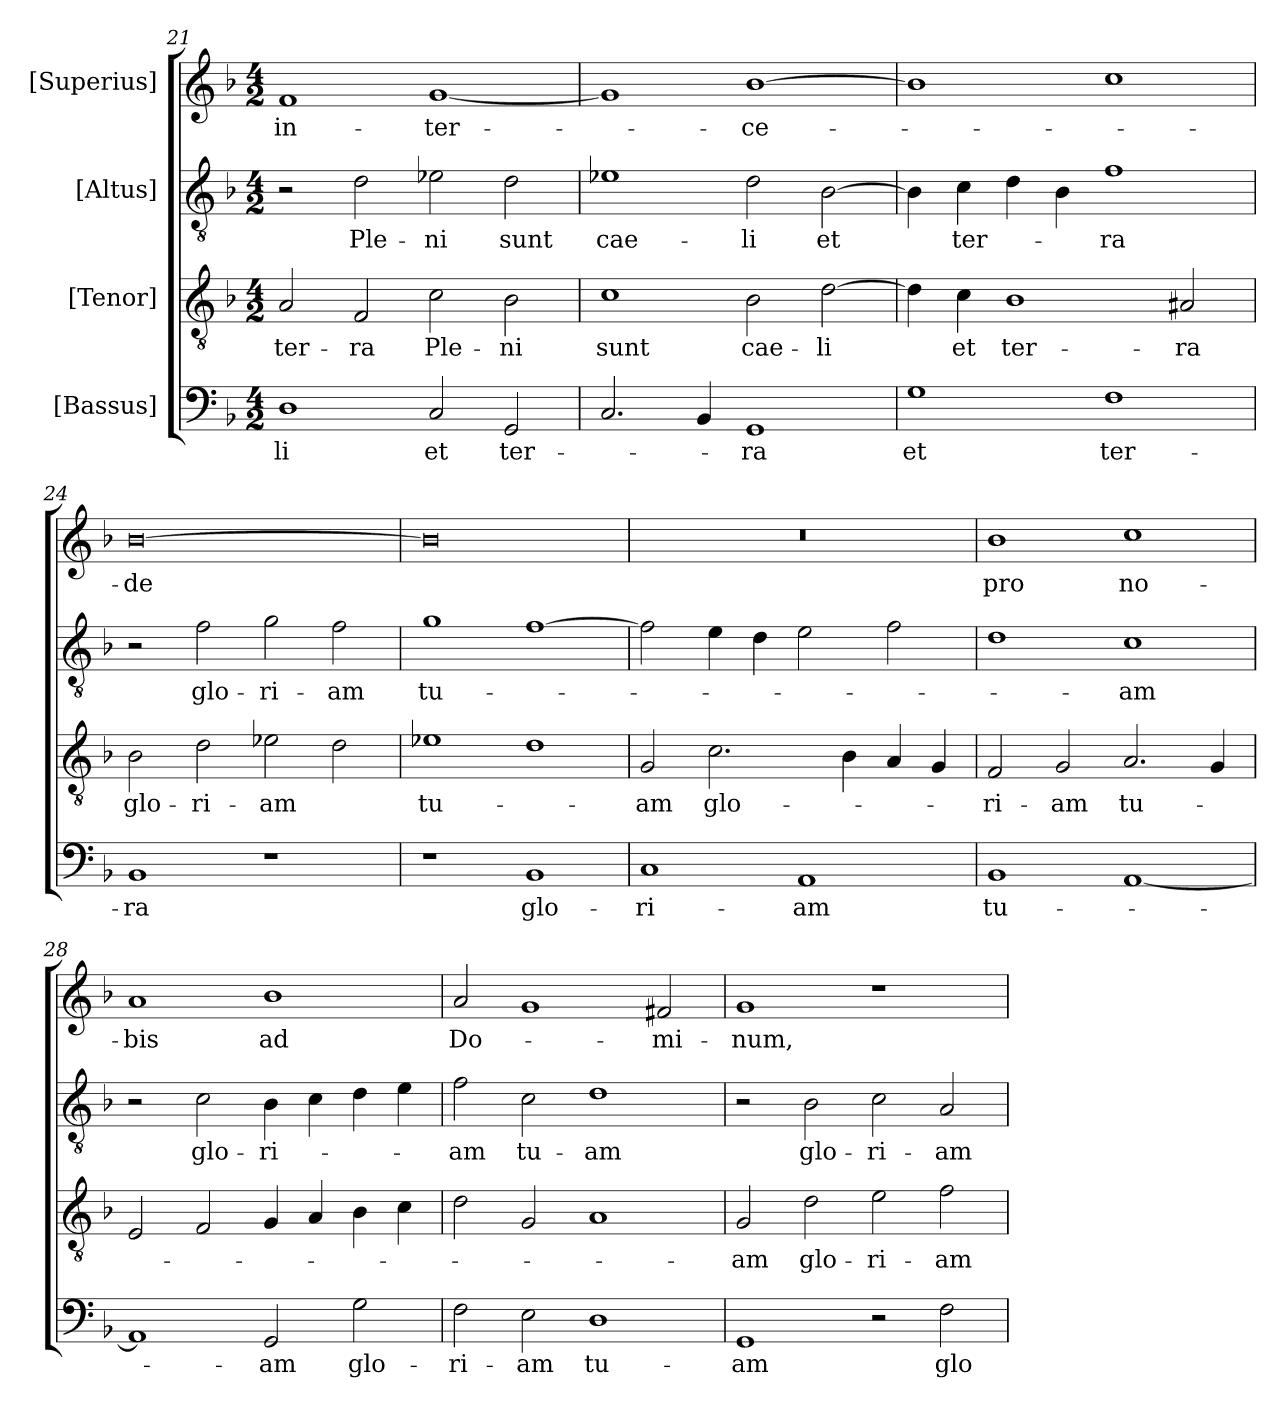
**kern	**text	**kern	**text	**kern	**text	**kern	**text
*part4	*part4	*part3	*part3	*part2	*part2	*part1	*part1
*staff4	*staff4	*staff3	*staff3	*staff2	*staff2	*staff1	*staff1
*I"[Bassus]	*	*I"[Tenor]	*	*I"[Altus]	*	*I"[Superius]	*
*clefF4	*	*clefGv2	*	*clefGv2	*	*clefG2	*
*k[b-]	*	*k[b-]	*	*k[b-]	*	*k[b-]	*
*M4/2	*	*M4/2	*	*M4/2	*	*M4/2	*
=21	=21	=21	=21	=21	=21	=21	=21
1D\	-li	2A/	ter-	2r	.	1f/	in-
.	.	2F/	-ra	2d\	Ple-	.	.
2C/	et	2c\	Ple-	2e-X\	-ni	[1g/	-ter-
2GG/	ter-	2B-\	-ni	2d\	sunt	.	.
=22	=22	=22	=22	=22	=22	=22	=22
2.C/	.	1c\	sunt	1e-X\	cae-	1g/]	.
4BB-/	.	.	.	.	.	.	.
1GG/	-ra	2B-\	cae-	2d\	-li	[1b-\	-ce-
.	.	[2d\	-li	[2B-\	et	.	.
=23	=23	=23	=23	=23	=23	=23	=23
1G\	et	4d\]	.	4B-\]	.	1b-\]	.
.	.	4c\	et	4c\	ter-	.	.
.	.	1B-\	ter-	4d\	.	.	.
.	.	.	.	4B-\	.	.	.
1F\	ter-	.	.	1f\	-ra	1cc\	.
.	.	2A#X/	-ra	.	.	.	.
=24	=24	=24	=24	=24	=24	=24	=24
1BB-/	-ra	2B-\	glo-	2r	.	[0b-\	-de
.	.	2d\	-ri-	2f\	glo-	.	.
1r	.	2e-X\	-am	2g\	-ri-	.	.
.	.	2d\	.	2f\	-am	.	.
=25	=25	=25	=25	=25	=25	=25	=25
1r	.	1e-X\	tu-	1g\	tu-	0b-\]	.
1BB-/	glo-	1d\	.	[1f\	.	.	.
=26	=26	=26	=26	=26	=26	=26	=26
1C/	-ri-	2G/	-am	2f\]	.	0r	.
.	.	2.c\	glo-	4e\	.	.	.
.	.	.	.	4d\	.	.	.
1AA/	-am	.	.	2e\	.	.	.
.	.	4B-\	.	.	.	.	.
.	.	4A/	.	2f\	.	.	.
.	.	4G/	.	.	.	.	.
=27	=27	=27	=27	=27	=27	=27	=27
1BB-/	tu-	2F/	-ri-	1d\	.	1b-\	pro
.	.	2G/	-am	.	.	.	.
[1AA/	.	2.A/	tu-	1c\	-am	1cc\	no-
.	.	4G/	.	.	.	.	.
=28	=28	=28	=28	=28	=28	=28	=28
1AA/]	.	2E/	.	2r	.	1a/	-bis
.	.	2F/	.	2c\	glo-	.	.
2GG/	-am	4G/	.	4B-\	-ri-	1b-\	ad
.	.	4A/	.	4c\	.	.	.
2G\	glo-	4B-\	.	4d\	.	.	.
.	.	4c\	.	4e\	.	.	.
=29	=29	=29	=29	=29	=29	=29	=29
2F\	-ri-	2d\	.	2f\	-am	2a/	Do-
2E\	-am	2G/	.	2c\	tu-	1g/	.
1D\	tu-	1A/	.	1d\	-am	.	.
.	.	.	.	.	.	2f#X/	-mi-
=30	=30	=30	=30	=30	=30	=30	=30
1GG/	-am	2G/	-am	2r	.	1g/	-num,
.	.	2d\	glo-	2B-\	glo-	.	.
2r	.	2e\	-ri-	2c\	-ri-	1r	.
2F\	glo-	2f\	-am	2A/	-am	.	.
=	=	=	=	=	=	=	=
*-	*-	*-	*-	*-	*-	*-	*-
